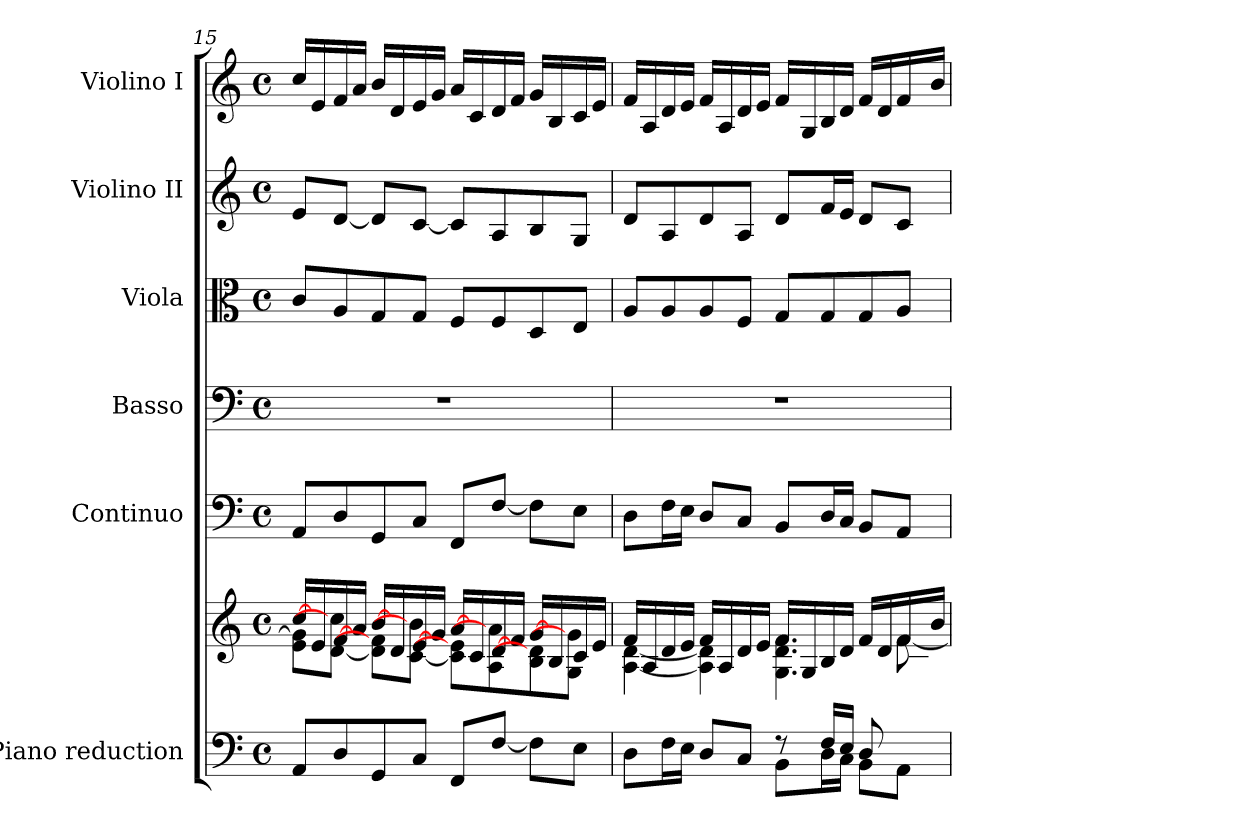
**kern	**kern	**kern	**kern	**kern	**kern	**kern
*part6	*part6	*part5	*part4	*part3	*part2	*part1
*staff7	*staff6	*staff5	*staff4	*staff3	*staff2	*staff1
*I"Piano reduction	*	*I"Continuo	*I"Basso	*I"Viola	*I"Violino II	*I"Violino I
*I'Pno	*	*	*	*I'Vla	*I'Vln	*I'Vln
*clefF4	*clefG2	*clefF4	*clefF4	*clefC3	*clefG2	*clefG2
*k[]	*k[]	*k[]	*k[]	*k[]	*k[]	*k[]
*M4/4	*M4/4	*M4/4	*M4/4	*M4/4	*M4/4	*M4/4
*met(c)	*met(c)	*met(c)	*met(c)	*met(c)	*met(c)	*met(c)
=15	=15	=15	=15	=15	=15	=15
*	*^	*	*	*	*	*
8AA/L	[16cc/LL	8e\ 8g\]L	8AA/L	1r	8c/L	8e/L	16cc/LL
.	16e/	.	.	.	.	.	16e/
8D/	[16f/	[8d\ 8cc\]J	8D/	.	8A/	[8d/J	16f/
.	16a/JJ	.	.	.	.	.	16a/JJ
8GG/	[16b/LL	8d\] 8f\]L	8GG/	.	8G/	8d/L]	16b/LL
.	16d/	.	.	.	.	.	16d/
8C/J	[16e/	[8c\ 8b\]J	8C/J	.	8G/J	[8c/J	16e/
.	16g/JJ	.	.	.	.	.	16g/JJ
8FF/L	[16a/LL	8c\] 8e\]L	8FF/L	.	8F/L	8c/L]	16a/LL
.	16c/	.	.	.	.	.	16c/
[8F/J	[16d/	8A\ 8a\]	[8F/J	.	8F/	8A/	16d/
.	16f/JJ	.	.	.	.	.	16f/JJ
8F\L]	[16g/LL	8B\ 8d\]	8F\L]	.	8D/	8B/	16g/LL
.	16B/	.	.	.	.	.	16B/
8E\J	16c/	8G\ 8g\]J	8E\J	.	8E/J	8G/J	16c/
.	16e/JJ	.	.	.	.	.	16e/JJ
!!LO:PB:g=z
=16	=16	=16	=16	=16	=16	=16	=16
*^	*	*^	*	*	*	*	*
8D\L	2ryy	16f/LL	[4A\ [4d\	2..ryy	8D\L	1r	8A/L	8d/L	16f/LL
.	.	16A/	.	.	.	.	.	.	16A/
16F\L	.	16d/	.	.	16F\L	.	8A/	8A/	16d/
16E\JJ	.	16e/JJ	.	.	16E\JJ	.	.	.	16e/JJ
8D/L	.	16f/LL	4A\] 4d\]	.	8D/L	.	8A/	8d/	16f/LL
.	.	16A/	.	.	.	.	.	.	16A/
8C/J	.	16d/	.	.	8C/J	.	8F/J	8A/J	16d/
.	.	16e/JJ	.	.	.	.	.	.	16e/JJ
8r	8BB\L	16f/LL	4.G\ 4.d\ 4.f\	.	8BB/L	.	8G/L	8d/L	16f/LL
.	.	16G/	.	.	.	.	.	.	16G/
16F/LL	16D\L	16B/	.	.	16D/L	.	8G/	16f/L	16B/
16E/JJ	16C\JJ	16d/JJ	.	.	16C/JJ	.	.	16e/JJ	16d/JJ
8D/L	8BB\L	16f/LL	.	.	8BB/L	.	8G/	8d/L	16f/LL
.	.	16d/	.	.	.	.	.	.	16d/
8ryy	8AA\J	16f/	[8f\	8c\J	8AA/J	.	8A/J	8c/J	16f/
.	.	16b/JJ	.	.	.	.	.	.	16b/JJ
*v	*v	*	*	*	*	*	*	*	*
*	*v	*v	*v	*	*	*	*	*
=	=	=	=	=	=	=
*-	*-	*-	*-	*-	*-	*-
